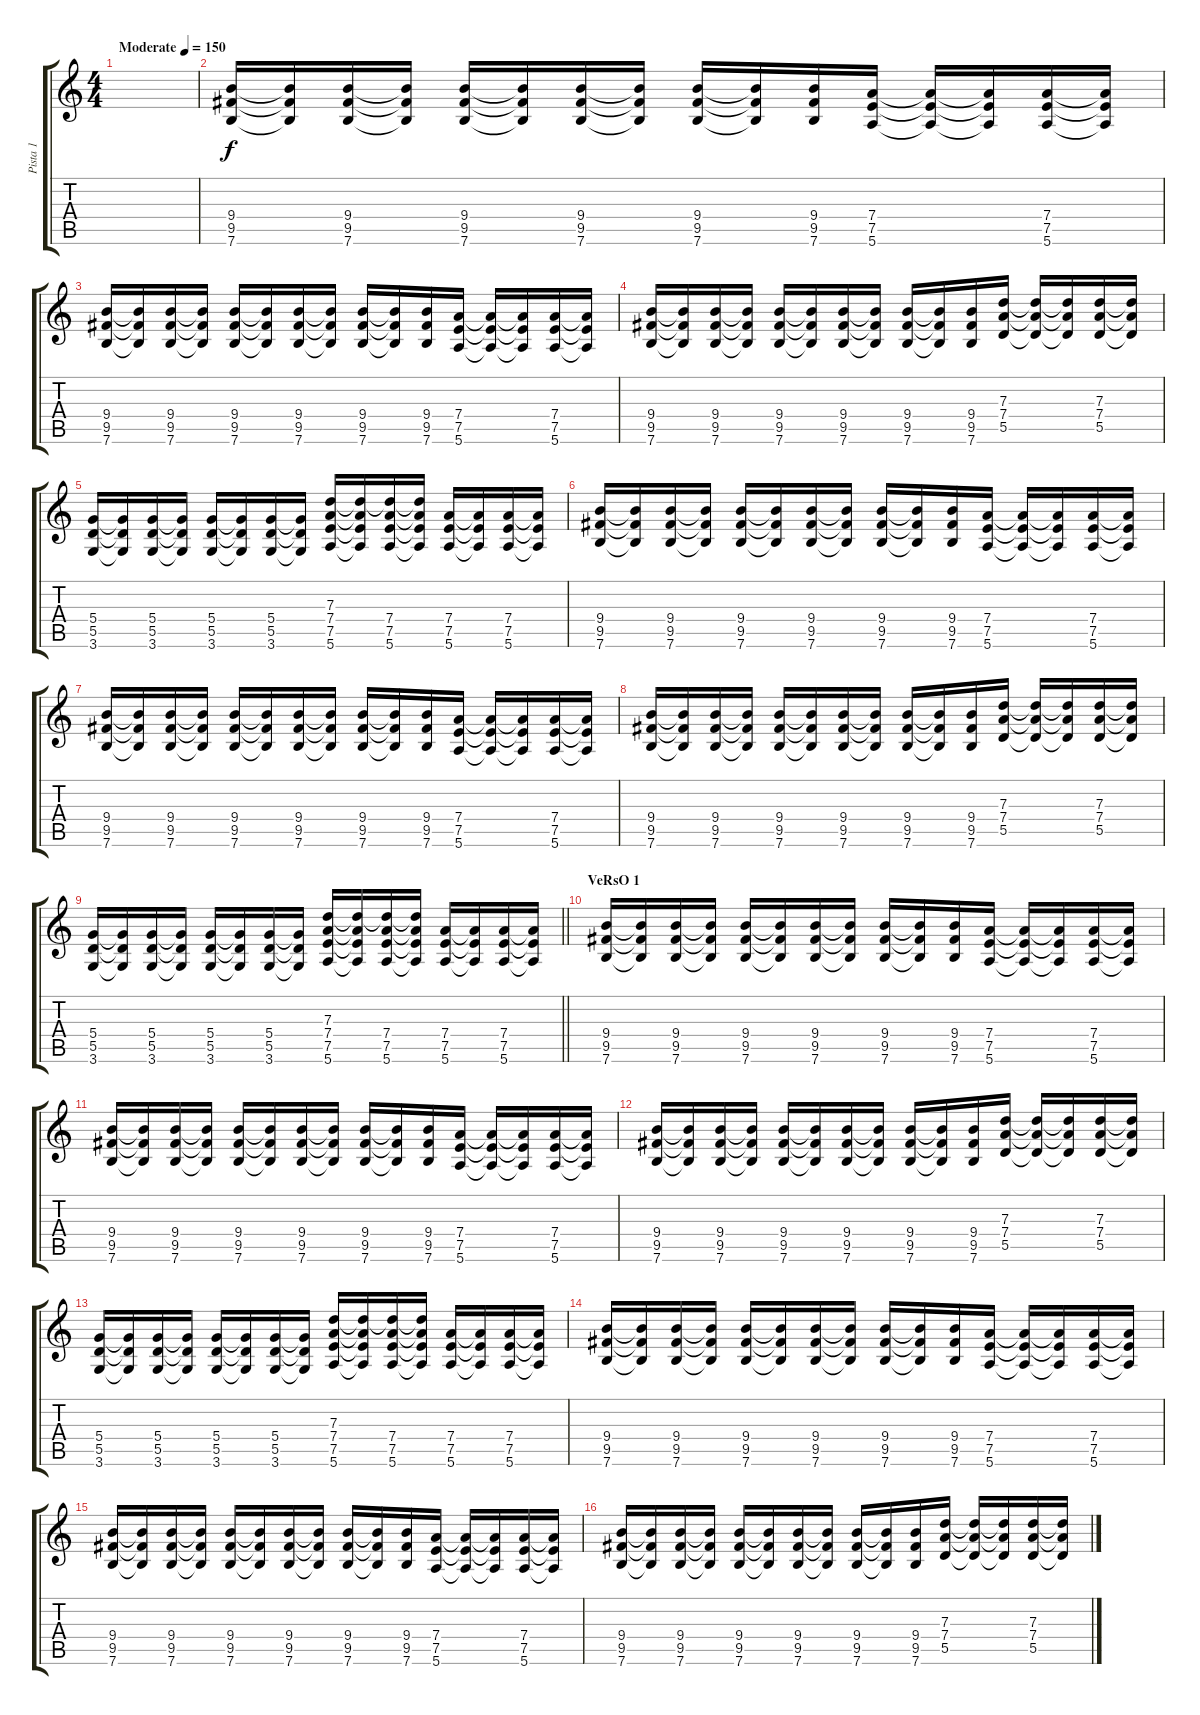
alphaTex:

\track ("Pista 1" "Pista 1") {instrument distortionguitar}
\staff {score tabs}
\tuning (E4 B3 G3 D3 A2 E2) {hide}
\ts (4 4)
\tempo (150 "Moderate")
\clef g2
\ks c
|
(9.4 9.5 7.6).16 (9.4{t} 9.5{t} 7.6{t}).16 (9.4 9.5 7.6).16 (9.4{t} 9.5{t} 7.6{t}).16 (9.4 9.5 7.6).16 (9.4{t} 9.5{t} 7.6{t}).16 (9.4 9.5 7.6).16 (9.4{t} 9.5{t} 7.6{t}).16 (9.4 9.5 7.6).16 (9.4{t} 9.5{t} 7.6{t}).16 (9.4 9.5 7.6).16 (7.4 7.5 5.6).16 (7.4{t} 7.5{t} 5.6{t}).16 (7.4{t} 7.5{t} 5.6{t}).16 (7.4 7.5 5.6).16 (7.4{t} 7.5{t} 5.6{t}).16 |
(9.4 9.5 7.6).16 (9.4{t} 9.5{t} 7.6{t}).16 (9.4 9.5 7.6).16 (9.4{t} 9.5{t} 7.6{t}).16 (9.4 9.5 7.6).16 (9.4{t} 9.5{t} 7.6{t}).16 (9.4 9.5 7.6).16 (9.4{t} 9.5{t} 7.6{t}).16 (9.4 9.5 7.6).16 (9.4{t} 9.5{t} 7.6{t}).16 (9.4 9.5 7.6).16 (7.4 7.5 5.6).16 (7.4{t} 7.5{t} 5.6{t}).16 (7.4{t} 7.5{t} 5.6{t}).16 (7.4 7.5 5.6).16 (7.4{t} 7.5{t} 5.6{t}).16 |
(9.4 9.5 7.6).16 (9.4{t} 9.5{t} 7.6{t}).16 (9.4 9.5 7.6).16 (9.4{t} 9.5{t} 7.6{t}).16 (9.4 9.5 7.6).16 (9.4{t} 9.5{t} 7.6{t}).16 (9.4 9.5 7.6).16 (9.4{t} 9.5{t} 7.6{t}).16 (9.4 9.5 7.6).16 (9.4{t} 9.5{t} 7.6{t}).16 (9.4 9.5 7.6).16 (7.3 7.4 5.5).16 (7.3{t} 7.4{t} 5.5{t}).16 (7.3{t} 7.4{t} 5.5{t}).16 (7.3 7.4 5.5).16 (7.3{t} 7.4{t} 5.5{t}).16 |
(5.4 5.5 3.6).16 (5.4{t} 5.5{t} 3.6{t}).16 (5.4 5.5 3.6).16 (5.4{t} 5.5{t} 3.6{t}).16 (5.4 5.5 3.6).16 (5.4{t} 5.5{t} 3.6{t}).16 (5.4 5.5 3.6).16 (5.4{t} 5.5{t} 3.6{t}).16 (7.3 7.4 7.5 5.6).16 (7.3{t} 7.4{t} 7.5{t} 5.6{t}).16 (7.3{t} 7.4 7.5 5.6).16 (7.3{t} 7.4{t} 7.5{t} 5.6{t}).16 (7.4 7.5 5.6).16 (7.4{t} 7.5{t} 5.6{t}).16 (7.4 7.5 5.6).16 (7.4{t} 7.5{t} 5.6{t}).16 |
(9.4 9.5 7.6).16 (9.4{t} 9.5{t} 7.6{t}).16 (9.4 9.5 7.6).16 (9.4{t} 9.5{t} 7.6{t}).16 (9.4 9.5 7.6).16 (9.4{t} 9.5{t} 7.6{t}).16 (9.4 9.5 7.6).16 (9.4{t} 9.5{t} 7.6{t}).16 (9.4 9.5 7.6).16 (9.4{t} 9.5{t} 7.6{t}).16 (9.4 9.5 7.6).16 (7.4 7.5 5.6).16 (7.4{t} 7.5{t} 5.6{t}).16 (7.4{t} 7.5{t} 5.6{t}).16 (7.4 7.5 5.6).16 (7.4{t} 7.5{t} 5.6{t}).16 |
(9.4 9.5 7.6).16 (9.4{t} 9.5{t} 7.6{t}).16 (9.4 9.5 7.6).16 (9.4{t} 9.5{t} 7.6{t}).16 (9.4 9.5 7.6).16 (9.4{t} 9.5{t} 7.6{t}).16 (9.4 9.5 7.6).16 (9.4{t} 9.5{t} 7.6{t}).16 (9.4 9.5 7.6).16 (9.4{t} 9.5{t} 7.6{t}).16 (9.4 9.5 7.6).16 (7.4 7.5 5.6).16 (7.4{t} 7.5{t} 5.6{t}).16 (7.4{t} 7.5{t} 5.6{t}).16 (7.4 7.5 5.6).16 (7.4{t} 7.5{t} 5.6{t}).16 |
(9.4 9.5 7.6).16 (9.4{t} 9.5{t} 7.6{t}).16 (9.4 9.5 7.6).16 (9.4{t} 9.5{t} 7.6{t}).16 (9.4 9.5 7.6).16 (9.4{t} 9.5{t} 7.6{t}).16 (9.4 9.5 7.6).16 (9.4{t} 9.5{t} 7.6{t}).16 (9.4 9.5 7.6).16 (9.4{t} 9.5{t} 7.6{t}).16 (9.4 9.5 7.6).16 (7.3 7.4 5.5).16 (7.3{t} 7.4{t} 5.5{t}).16 (7.3{t} 7.4{t} 5.5{t}).16 (7.3 7.4 5.5).16 (7.3{t} 7.4{t} 5.5{t}).16 |
\barLineRight lightlight
(5.4 5.5 3.6).16 (5.4{t} 5.5{t} 3.6{t}).16 (5.4 5.5 3.6).16 (5.4{t} 5.5{t} 3.6{t}).16 (5.4 5.5 3.6).16 (5.4{t} 5.5{t} 3.6{t}).16 (5.4 5.5 3.6).16 (5.4{t} 5.5{t} 3.6{t}).16 (7.3 7.4 7.5 5.6).16 (7.3{t} 7.4{t} 7.5{t} 5.6{t}).16 (7.3{t} 7.4 7.5 5.6).16 (7.3{t} 7.4{t} 7.5{t} 5.6{t}).16 (7.4 7.5 5.6).16 (7.4{t} 7.5{t} 5.6{t}).16 (7.4 7.5 5.6).16 (7.4{t} 7.5{t} 5.6{t}).16 |
\section ("" "VeRsO 1")
(9.4 9.5 7.6).16 (9.4{t} 9.5{t} 7.6{t}).16 (9.4 9.5 7.6).16 (9.4{t} 9.5{t} 7.6{t}).16 (9.4 9.5 7.6).16 (9.4{t} 9.5{t} 7.6{t}).16 (9.4 9.5 7.6).16 (9.4{t} 9.5{t} 7.6{t}).16 (9.4 9.5 7.6).16 (9.4{t} 9.5{t} 7.6{t}).16 (9.4 9.5 7.6).16 (7.4 7.5 5.6).16 (7.4{t} 7.5{t} 5.6{t}).16 (7.4{t} 7.5{t} 5.6{t}).16 (7.4 7.5 5.6).16 (7.4{t} 7.5{t} 5.6{t}).16 |
(9.4 9.5 7.6).16 (9.4{t} 9.5{t} 7.6{t}).16 (9.4 9.5 7.6).16 (9.4{t} 9.5{t} 7.6{t}).16 (9.4 9.5 7.6).16 (9.4{t} 9.5{t} 7.6{t}).16 (9.4 9.5 7.6).16 (9.4{t} 9.5{t} 7.6{t}).16 (9.4 9.5 7.6).16 (9.4{t} 9.5{t} 7.6{t}).16 (9.4 9.5 7.6).16 (7.4 7.5 5.6).16 (7.4{t} 7.5{t} 5.6{t}).16 (7.4{t} 7.5{t} 5.6{t}).16 (7.4 7.5 5.6).16 (7.4{t} 7.5{t} 5.6{t}).16 |
(9.4 9.5 7.6).16 (9.4{t} 9.5{t} 7.6{t}).16 (9.4 9.5 7.6).16 (9.4{t} 9.5{t} 7.6{t}).16 (9.4 9.5 7.6).16 (9.4{t} 9.5{t} 7.6{t}).16 (9.4 9.5 7.6).16 (9.4{t} 9.5{t} 7.6{t}).16 (9.4 9.5 7.6).16 (9.4{t} 9.5{t} 7.6{t}).16 (9.4 9.5 7.6).16 (7.3 7.4 5.5).16 (7.3{t} 7.4{t} 5.5{t}).16 (7.3{t} 7.4{t} 5.5{t}).16 (7.3 7.4 5.5).16 (7.3{t} 7.4{t} 5.5{t}).16 |
(5.4 5.5 3.6).16 (5.4{t} 5.5{t} 3.6{t}).16 (5.4 5.5 3.6).16 (5.4{t} 5.5{t} 3.6{t}).16 (5.4 5.5 3.6).16 (5.4{t} 5.5{t} 3.6{t}).16 (5.4 5.5 3.6).16 (5.4{t} 5.5{t} 3.6{t}).16 (7.3 7.4 7.5 5.6).16 (7.3{t} 7.4{t} 7.5{t} 5.6{t}).16 (7.3{t} 7.4 7.5 5.6).16 (7.3{t} 7.4{t} 7.5{t} 5.6{t}).16 (7.4 7.5 5.6).16 (7.4{t} 7.5{t} 5.6{t}).16 (7.4 7.5 5.6).16 (7.4{t} 7.5{t} 5.6{t}).16 |
(9.4 9.5 7.6).16 (9.4{t} 9.5{t} 7.6{t}).16 (9.4 9.5 7.6).16 (9.4{t} 9.5{t} 7.6{t}).16 (9.4 9.5 7.6).16 (9.4{t} 9.5{t} 7.6{t}).16 (9.4 9.5 7.6).16 (9.4{t} 9.5{t} 7.6{t}).16 (9.4 9.5 7.6).16 (9.4{t} 9.5{t} 7.6{t}).16 (9.4 9.5 7.6).16 (7.4 7.5 5.6).16 (7.4{t} 7.5{t} 5.6{t}).16 (7.4{t} 7.5{t} 5.6{t}).16 (7.4 7.5 5.6).16 (7.4{t} 7.5{t} 5.6{t}).16 |
(9.4 9.5 7.6).16 (9.4{t} 9.5{t} 7.6{t}).16 (9.4 9.5 7.6).16 (9.4{t} 9.5{t} 7.6{t}).16 (9.4 9.5 7.6).16 (9.4{t} 9.5{t} 7.6{t}).16 (9.4 9.5 7.6).16 (9.4{t} 9.5{t} 7.6{t}).16 (9.4 9.5 7.6).16 (9.4{t} 9.5{t} 7.6{t}).16 (9.4 9.5 7.6).16 (7.4 7.5 5.6).16 (7.4{t} 7.5{t} 5.6{t}).16 (7.4{t} 7.5{t} 5.6{t}).16 (7.4 7.5 5.6).16 (7.4{t} 7.5{t} 5.6{t}).16 |
(9.4 9.5 7.6).16 (9.4{t} 9.5{t} 7.6{t}).16 (9.4 9.5 7.6).16 (9.4{t} 9.5{t} 7.6{t}).16 (9.4 9.5 7.6).16 (9.4{t} 9.5{t} 7.6{t}).16 (9.4 9.5 7.6).16 (9.4{t} 9.5{t} 7.6{t}).16 (9.4 9.5 7.6).16 (9.4{t} 9.5{t} 7.6{t}).16 (9.4 9.5 7.6).16 (7.3 7.4 5.5).16 (7.3{t} 7.4{t} 5.5{t}).16 (7.3{t} 7.4{t} 5.5{t}).16 (7.3 7.4 5.5).16 (7.3{t} 7.4{t} 5.5{t}).16
